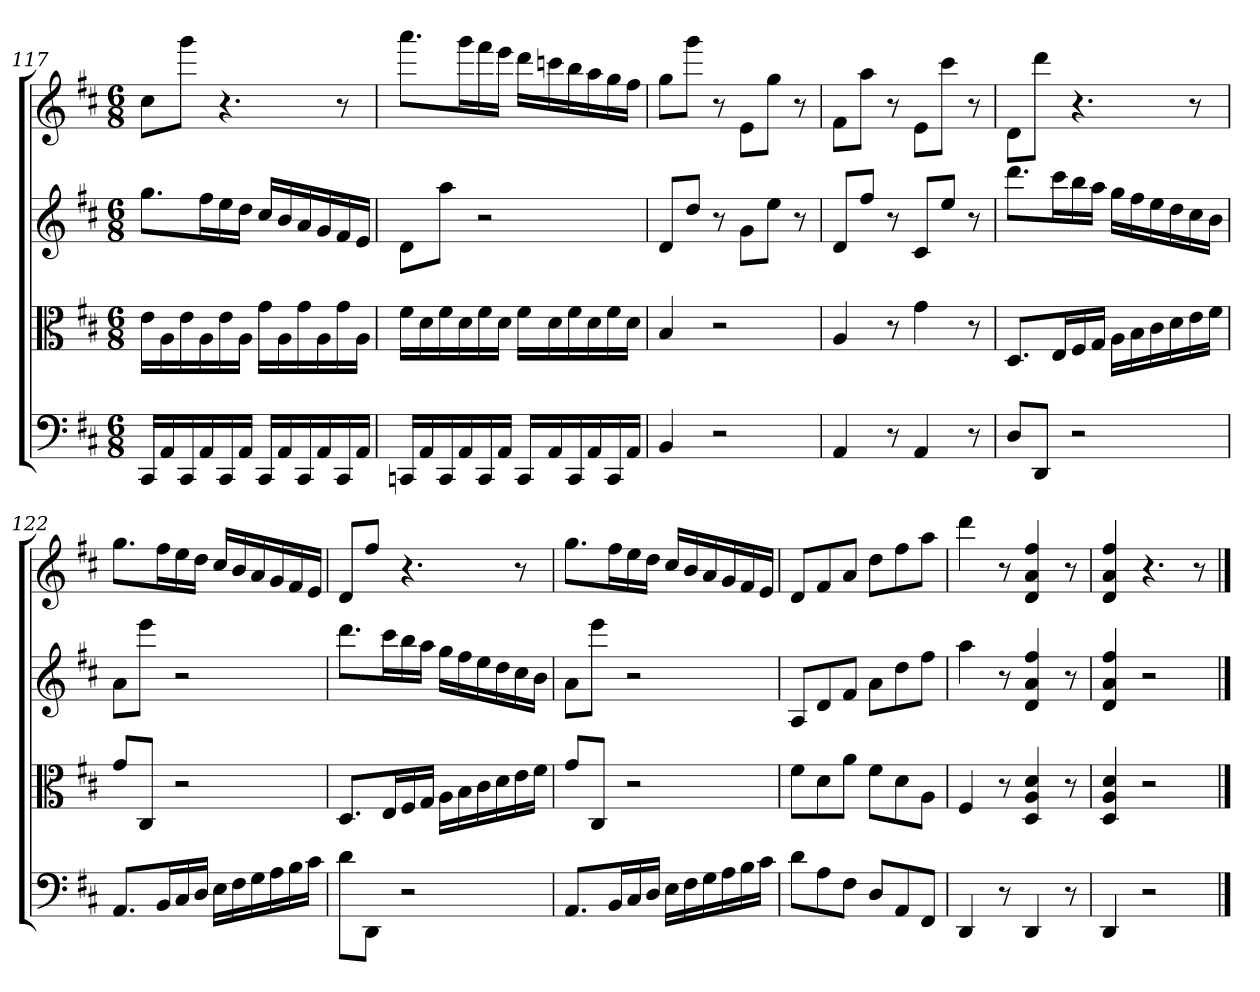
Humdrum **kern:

**kern	**kern	**kern	**kern
*part4	*part3	*part2	*part1
*staff4	*staff3	*staff2	*staff1
*clefF4	*clefC3	*	*
*k[f#c#]	*k[f#c#]	*k[f#c#]	*k[f#c#]
*D:	*D:	*D:	*D:
*M6/8	*M6/8	*M6/8	*M6/8
=117	=117	=117	=117
16CC#/LL	16e\LL	8.ggL	8cc#L
16AA/	16A\	.	.
16CC#/	16e\	.	8gggJ
16AA/	16A\	16ff#L	.
16CC#/	16e\	16ee	4.r
16AA/JJ	16A\JJ	16ddJJ	.
16CC#/LL	16g\LL	16cc#LL	.
16AA/	16A\	16b	.
16CC#/	16g\	16a	.
16AA/	16A\	16g	.
16CC#/	16g\	16f#	8r
16AA/JJ	16A\JJ	16eJJ	.
=118	=118	=118	=118
16CCn/LL	16f#\LL	8dL	8.aaaL
16AA/	16d\	.	.
16CC/	16f#\	8aaJ	.
16AA/	16d\	.	16gggL
16CC/	16f#\	2r	16fff#
16AA/JJ	16d\JJ	.	16eeeJJ
16CC/LL	16f#\LL	.	16dddLL
16AA/	16d\	.	16cccn
16CC/	16f#\	.	16bb
16AA/	16d\	.	16aa
16CC/	16f#\	.	16gg
16AA/JJ	16d\JJ	.	16ff#JJ
=119	=119	=119	=119
4BB	4B	8dL	8ggL
.	.	8ddJ	8gggJ
2r	2r	8r	8r
.	.	8gL	8eL
.	.	8eeJ	8ggJ
.	.	8r	8r
=120	=120	=120	=120
4AA	4A	8dL	8f#L
.	.	8ff#J	8aaJ
8r	8r	8r	8r
4AA	4g	8c#L	8eL
.	.	8eeJ	8ccc#J
8r	8r	8r	8r
=121	=121	=121	=121
8D/L	8.D/L	8.dddL	8dL
8DD/J	.	.	8dddJ
.	16E/L	16ccc#L	.
2r	16F#/	16bb	4.r
.	16G/JJ	16aaJJ	.
.	16A\LL	16ggLL	.
.	16B\	16ff#	.
.	16c#\	16ee	.
.	16d\	16dd	.
.	16e\	16cc#	8r
.	16f#\JJ	16bJJ	.
=122	=122	=122	=122
8.AA/L	8g/L	8aL	8.ggL
.	8C#/J	8eeeJ	.
16BB/L	.	.	16ff#L
16C#/	2r	2r	16ee
16D/JJ	.	.	16ddJJ
16E\LL	.	.	16cc#LL
16F#\	.	.	16b
16G\	.	.	16a
16A\	.	.	16g
16B\	.	.	16f#
16c#\JJ	.	.	16eJJ
=123	=123	=123	=123
8d\L	8.D/L	8.dddL	8dL
8DD\J	.	.	8ff#J
.	16E/L	16ccc#L	.
2r	16F#/	16bb	4.r
.	16G/JJ	16aaJJ	.
.	16A\LL	16ggLL	.
.	16B\	16ff#	.
.	16c#\	16ee	.
.	16d\	16dd	.
.	16e\	16cc#	8r
.	16f#\JJ	16bJJ	.
=124	=124	=124	=124
8.AA/L	8g/L	8aL	8.ggL
.	8C#/J	8eeeJ	.
16BB/L	.	.	16ff#L
16C#/	2r	2r	16ee
16D/JJ	.	.	16ddJJ
16E\LL	.	.	16cc#LL
16F#\	.	.	16b
16G\	.	.	16a
16A\	.	.	16g
16B\	.	.	16f#
16c#\JJ	.	.	16eJJ
=125	=125	=125	=125
8d\L	8f#\L	8AL	8dL
8A\	8d\	8d	8f#
8F#\J	8a\J	8f#J	8aJ
8D/L	8f#\L	8aL	8ddL
8AA/	8d\	8dd	8ff#
8FF#/J	8A\J	8ff#J	8aaJ
=126	=126	=126	=126
4DD	4F#	4aa	4ddd
8r	8r	8r	8r
4DD	4D 4A 4d	4d 4a 4ff#	4d 4a 4ff#
8r	8r	8r	8r
=127	=127	=127	=127
4DD	4D 4A 4d	4d 4a 4ff#	4d 4a 4ff#
2r	2r	2r	4.r
.	.	.	8r
==	==	==	==
*-	*-	*-	*-
